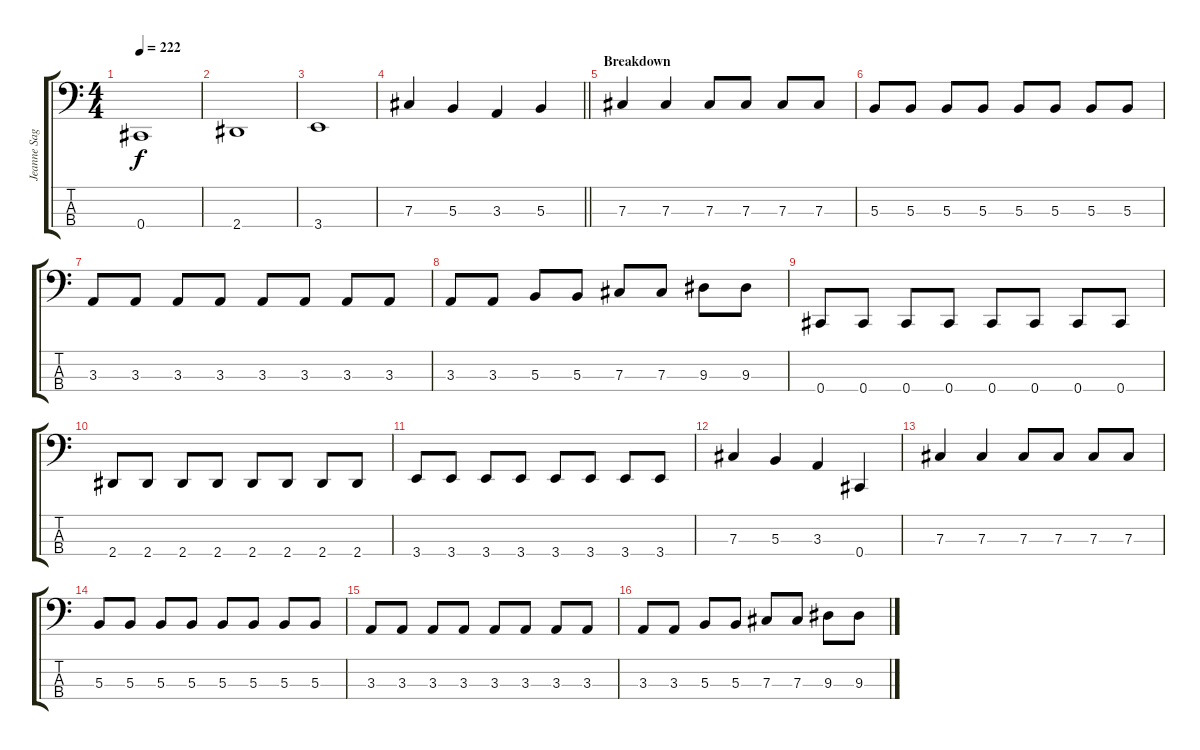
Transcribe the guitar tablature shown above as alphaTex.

\track ("Jeanne Sagan" "Jeanne Sag") {instrument electricbasspick}
\staff {score tabs}
\tuning (E2 B1 Gb1 Db1) {hide}
\ts (4 4)
\tempo 222
\clef f4
\ks c
0.4.1{dy f} |
2.4.1 |
3.4.1 |
\barLineRight lightlight
7.3.4 5.3.4 3.3.4 5.3.4 |
\section ("" "Breakdown")
7.3.4 7.3.4 7.3.8 7.3.8 7.3.8 7.3.8 |
5.3.8 5.3.8 5.3.8 5.3.8 5.3.8 5.3.8 5.3.8 5.3.8 |
3.3.8 3.3.8 3.3.8 3.3.8 3.3.8 3.3.8 3.3.8 3.3.8 |
3.3.8 3.3.8 5.3.8 5.3.8 7.3.8 7.3.8 9.3.8 9.3.8 |
0.4.8 0.4.8 0.4.8 0.4.8 0.4.8 0.4.8 0.4.8 0.4.8 |
2.4.8 2.4.8 2.4.8 2.4.8 2.4.8 2.4.8 2.4.8 2.4.8 |
3.4.8 3.4.8 3.4.8 3.4.8 3.4.8 3.4.8 3.4.8 3.4.8 |
7.3.4 5.3.4 3.3.4 0.4.4 |
7.3.4 7.3.4 7.3.8 7.3.8 7.3.8 7.3.8 |
5.3.8 5.3.8 5.3.8 5.3.8 5.3.8 5.3.8 5.3.8 5.3.8 |
3.3.8 3.3.8 3.3.8 3.3.8 3.3.8 3.3.8 3.3.8 3.3.8 |
3.3.8 3.3.8 5.3.8 5.3.8 7.3.8 7.3.8 9.3.8 9.3.8
